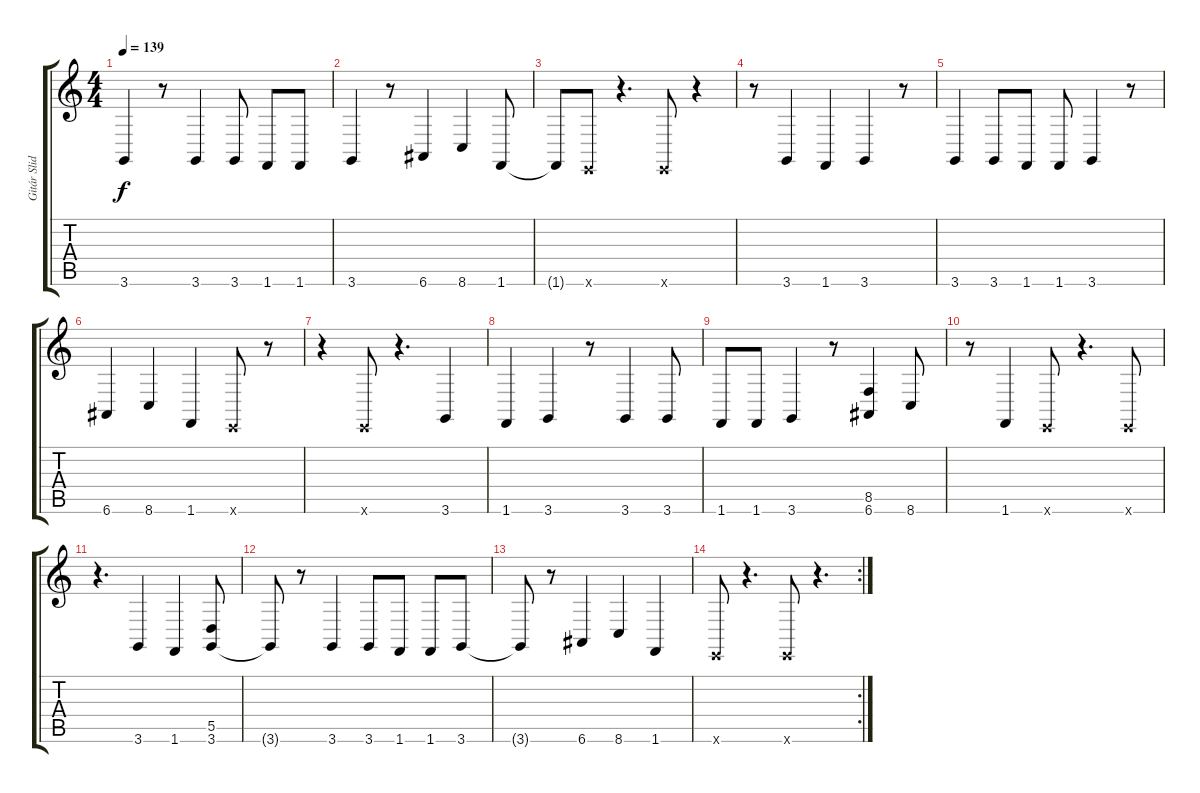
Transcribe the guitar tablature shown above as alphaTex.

\track ("Gitár Slide" "Gitár Slid") {instrument guitarfretnoise}
\staff {score tabs}
\tuning (E4 B3 G3 D3 A2 E2) {hide}
\ts (4 4)
\tempo 139
\clef g2
\ks c
3.6.4{dy f} r.8 3.6.4 3.6.8 1.6.8 1.6.8 |
3.6.4 r.8 6.6.4 8.6.4 1.6.8 |
1.6{t}.8 0.6{x}.8 r.4{d} 0.6{x}.8 r.4 |
r.8 3.6.4 1.6.4 3.6.4 r.8 |
3.6.4 3.6.8 1.6.8 1.6.8 3.6.4 r.8 |
6.6.4 8.6.4 1.6.4 0.6{x}.8 r.8 |
r.4 0.6{x}.8 r.4{d} 3.6.4 |
1.6.4 3.6.4 r.8 3.6.4 3.6.8 |
1.6.8 1.6.8 3.6.4 r.8 (8.5 6.6).4 8.6.8 |
r.8 1.6.4 0.6{x}.8 r.4{d} 0.6{x}.8 |
r.4{d} 3.6.4 1.6.4 (5.5 3.6).8 |
3.6{t}.8 r.8 3.6.4 3.6.8 1.6.8 1.6.8 3.6.8 |
3.6{t}.8 r.8 6.6.4 8.6.4 1.6.4 |
\rc 2
0.6{x}.8 r.4{d} 0.6{x}.8 r.4{d}
